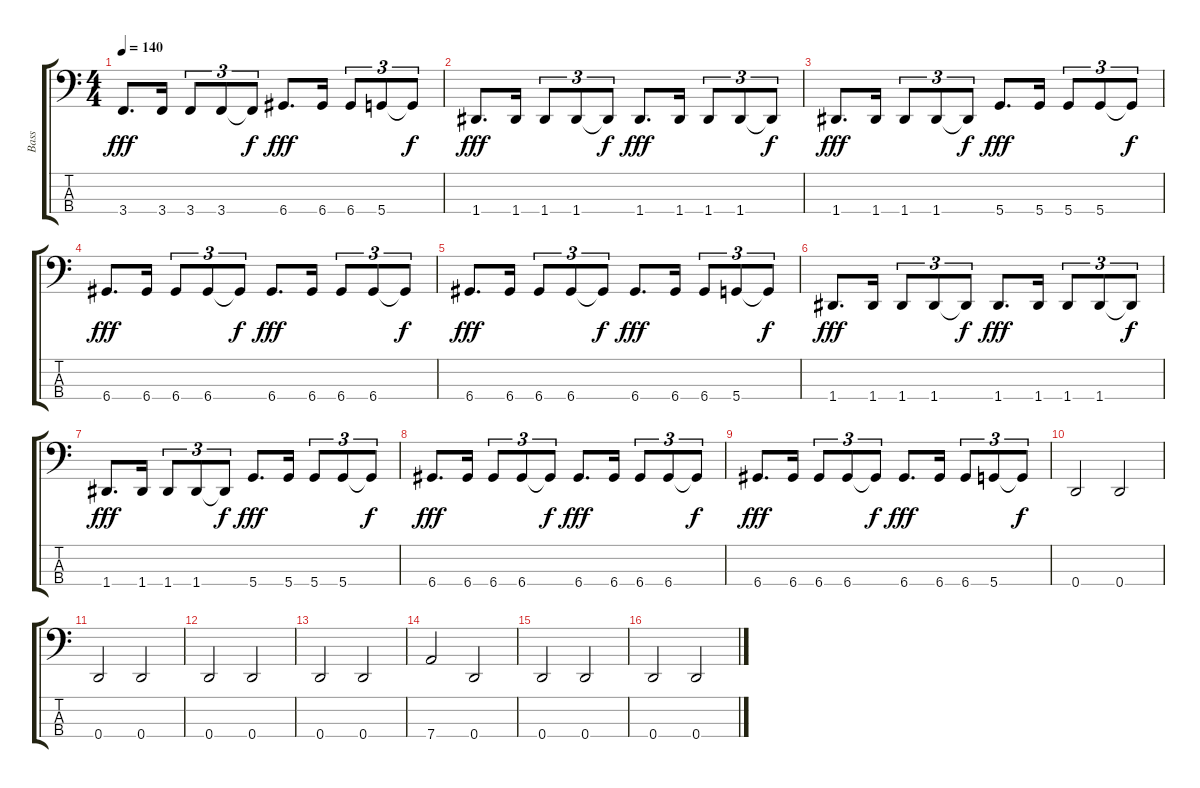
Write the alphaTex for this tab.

\track ("Bass" "Bass") {instrument electricbasspick}
\staff {score tabs}
\tuning (G2 D2 A1 D1) {hide}
\ts (4 4)
\tempo 140
\clef f4
\ks c
3.4.8{d dy fff} 3.4.16 3.4.8{tu (3 2)} 3.4.8{tu (3 2)} 3.4{t}.8{tu (3 2) dy f} 6.4.8{d dy fff} 6.4.16 6.4.8{tu (3 2)} 5.4.8{tu (3 2)} 5.4{t}.8{tu (3 2) dy f} |
1.4.8{d dy fff} 1.4.16 1.4.8{tu (3 2)} 1.4.8{tu (3 2)} 1.4{t}.8{tu (3 2) dy f} 1.4.8{d dy fff} 1.4.16 1.4.8{tu (3 2)} 1.4.8{tu (3 2)} 1.4{t}.8{tu (3 2) dy f} |
1.4.8{d dy fff} 1.4.16 1.4.8{tu (3 2)} 1.4.8{tu (3 2)} 1.4{t}.8{tu (3 2) dy f} 5.4.8{d dy fff} 5.4.16 5.4.8{tu (3 2)} 5.4.8{tu (3 2)} 5.4{t}.8{tu (3 2) dy f} |
6.4.8{d dy fff} 6.4.16 6.4.8{tu (3 2)} 6.4.8{tu (3 2)} 6.4{t}.8{tu (3 2) dy f} 6.4.8{d dy fff} 6.4.16 6.4.8{tu (3 2)} 6.4.8{tu (3 2)} 6.4{t}.8{tu (3 2) dy f} |
6.4.8{d dy fff} 6.4.16 6.4.8{tu (3 2)} 6.4.8{tu (3 2)} 6.4{t}.8{tu (3 2) dy f} 6.4.8{d dy fff} 6.4.16 6.4.8{tu (3 2)} 5.4.8{tu (3 2)} 5.4{t}.8{tu (3 2) dy f} |
1.4.8{d dy fff} 1.4.16 1.4.8{tu (3 2)} 1.4.8{tu (3 2)} 1.4{t}.8{tu (3 2) dy f} 1.4.8{d dy fff} 1.4.16 1.4.8{tu (3 2)} 1.4.8{tu (3 2)} 1.4{t}.8{tu (3 2) dy f} |
1.4.8{d dy fff} 1.4.16 1.4.8{tu (3 2)} 1.4.8{tu (3 2)} 1.4{t}.8{tu (3 2) dy f} 5.4.8{d dy fff} 5.4.16 5.4.8{tu (3 2)} 5.4.8{tu (3 2)} 5.4{t}.8{tu (3 2) dy f} |
6.4.8{d dy fff} 6.4.16 6.4.8{tu (3 2)} 6.4.8{tu (3 2)} 6.4{t}.8{tu (3 2) dy f} 6.4.8{d dy fff} 6.4.16 6.4.8{tu (3 2)} 6.4.8{tu (3 2)} 6.4{t}.8{tu (3 2) dy f} |
6.4.8{d dy fff} 6.4.16 6.4.8{tu (3 2)} 6.4.8{tu (3 2)} 6.4{t}.8{tu (3 2) dy f} 6.4.8{d dy fff} 6.4.16 6.4.8{tu (3 2)} 5.4.8{tu (3 2)} 5.4{t}.8{tu (3 2) dy f} |
0.4.2 0.4.2 |
0.4.2 0.4.2 |
0.4.2 0.4.2 |
0.4.2 0.4.2 |
7.4.2 0.4.2 |
0.4.2 0.4.2 |
0.4.2 0.4.2
